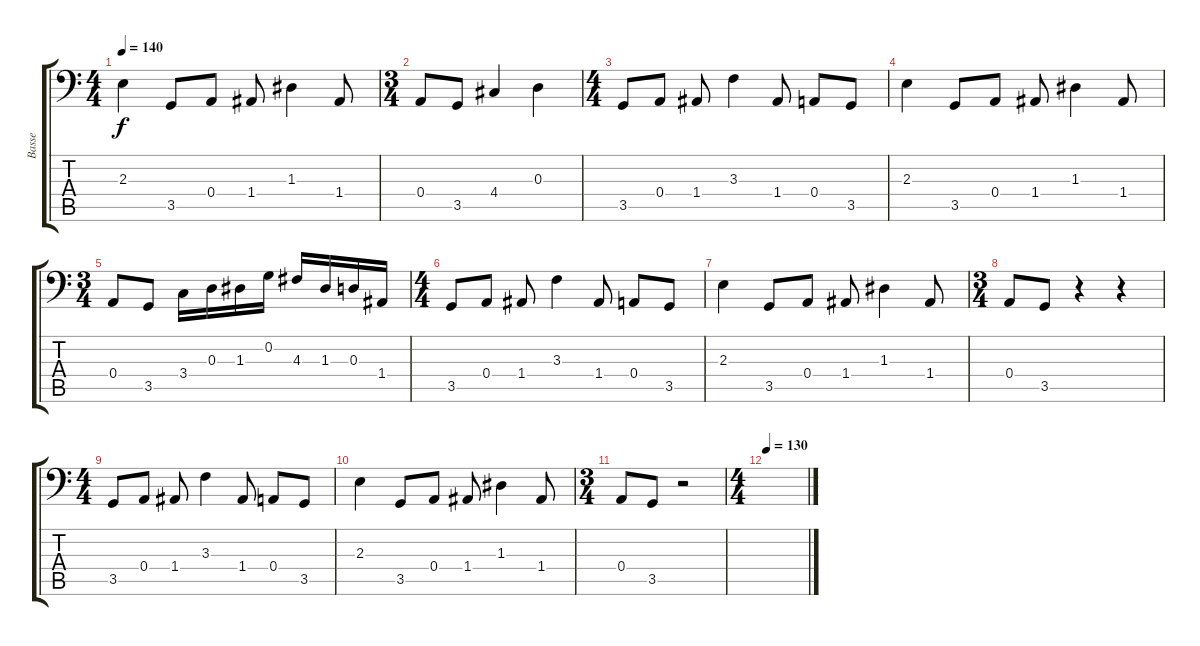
\track ("Basse" "Basse") {instrument electricbassfinger}
\staff {score tabs}
\tuning (C3 G2 D2 A1 E1 B0) {hide}
\ts (4 4)
\tempo 140
\clef f4
\ks c
2.3.4{dy f} 3.5.8 0.4.8 1.4.8 1.3.4 1.4.8 |
\ts (3 4)
0.4.8 3.5.8 4.4.4 0.3.4 |
\ts (4 4)
3.5.8 0.4.8 1.4.8 3.3.4 1.4.8 0.4.8 3.5.8 |
2.3.4 3.5.8 0.4.8 1.4.8 1.3.4 1.4.8 |
\ts (3 4)
0.4.8 3.5.8 3.4.16 0.3.16 1.3.16 0.2.16 4.3.16 1.3.16 0.3.16 1.4.16 |
\ts (4 4)
3.5.8 0.4.8 1.4.8 3.3.4 1.4.8 0.4.8 3.5.8 |
2.3.4 3.5.8 0.4.8 1.4.8 1.3.4 1.4.8 |
\ts (3 4)
0.4.8 3.5.8 r.4 r.4 |
\ts (4 4)
3.5.8 0.4.8 1.4.8 3.3.4 1.4.8 0.4.8 3.5.8 |
2.3.4 3.5.8 0.4.8 1.4.8 1.3.4 1.4.8 |
\ts (3 4)
0.4.8 3.5.8 r.2 |
\ts (4 4)
\tempo 130
